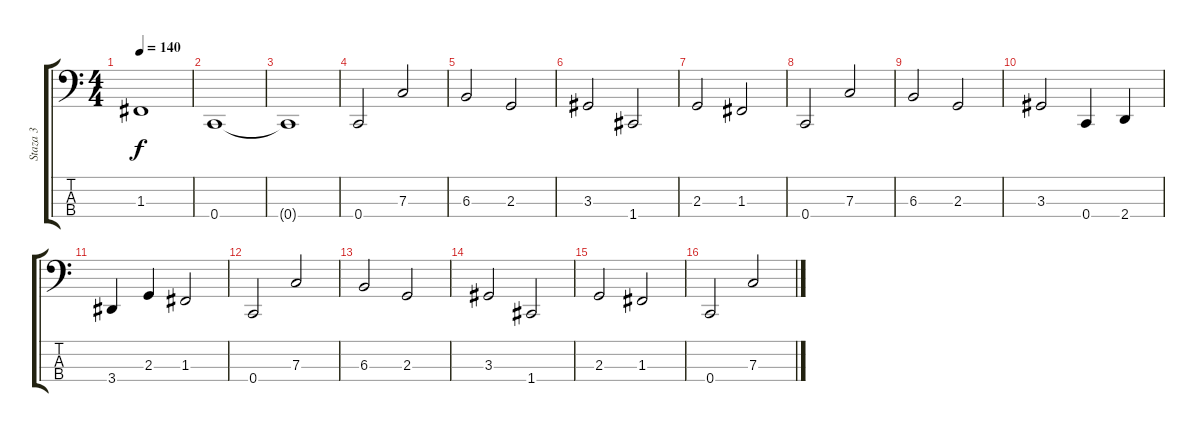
\track ("Staza 3" "Staza 3") {instrument electricbassfinger}
\staff {score tabs}
\tuning (Eb2 Bb1 F1 C1) {hide}
\ts (4 4)
\tempo 140
\clef f4
\ks c
1.3{t}.1{dy f} |
0.4.1 |
0.4{t}.1 |
0.4.2 7.3.2 |
6.3.2 2.3.2 |
3.3.2 1.4.2 |
2.3.2 1.3.2 |
0.4.2 7.3.2 |
6.3.2 2.3.2 |
3.3.2 0.4.4 2.4.4 |
3.4.4 2.3.4 1.3.2 |
0.4.2 7.3.2 |
6.3.2 2.3.2 |
3.3.2 1.4.2 |
2.3.2 1.3.2 |
0.4.2 7.3.2
